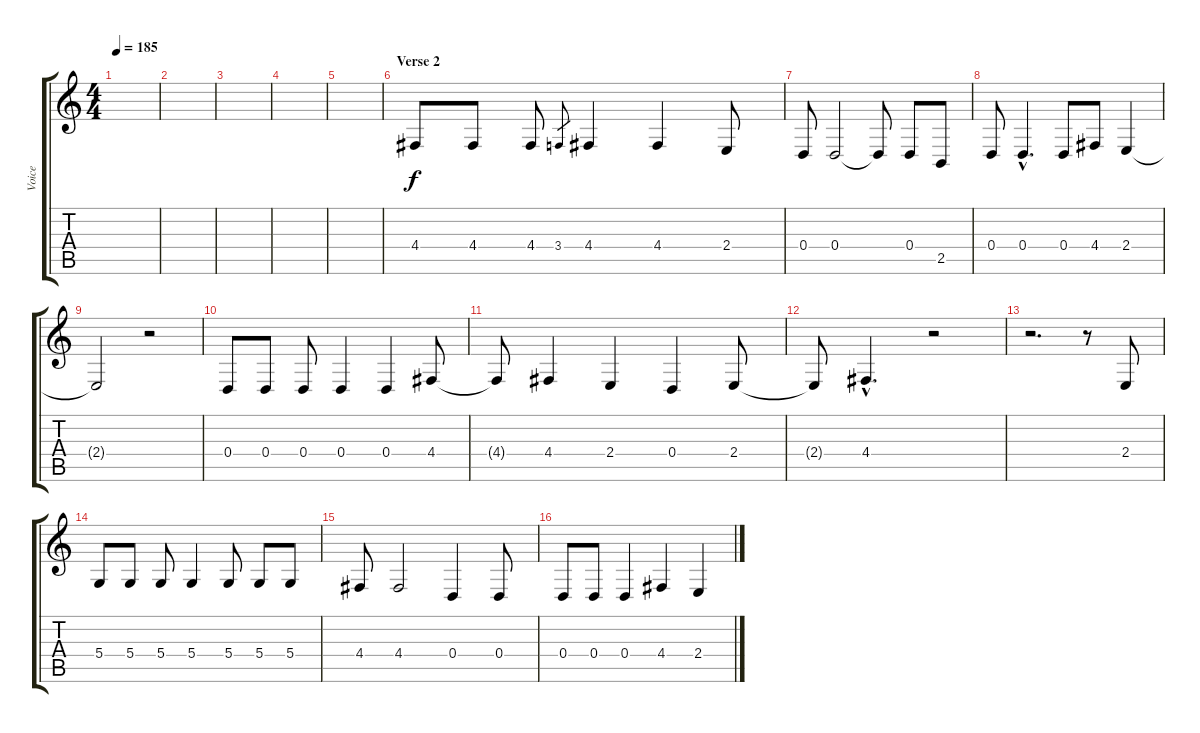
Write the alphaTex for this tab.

\track ("Voice" "Voice") {instrument oboe}
\staff {score tabs}
\tuning (E4 B3 G3 D3 A2 E2) {hide}
\ts (4 4)
\tempo 185
\clef g2
\ks c
|
|
|
|
|
\section ("" "Verse 2")
4.4.8 4.4.8 4.4.8 3.4.8{gr} 4.4.4 4.4.4 2.4.8 |
0.4.8 0.4.2 0.4{t}.8 0.4.8 2.5.8 |
0.4.8 0.4{hac}.4{d} 0.4.8 4.4.8 2.4.4 |
2.4{t}.2 r.2 |
0.4.8 0.4.8 0.4.8 0.4.4 0.4.4 4.4.8 |
4.4{t}.8 4.4.4 2.4.4 0.4.4 2.4.8 |
2.4{t}.8 4.4{hac}.4{d} r.2 |
r.2{d} r.8 2.4.8 |
5.4.8 5.4.8 5.4.8 5.4.4 5.4.8 5.4.8 5.4.8 |
4.4.8 4.4.2 0.4.4 0.4.8 |
0.4.8 0.4.8 0.4.4 4.4.4 2.4.4
